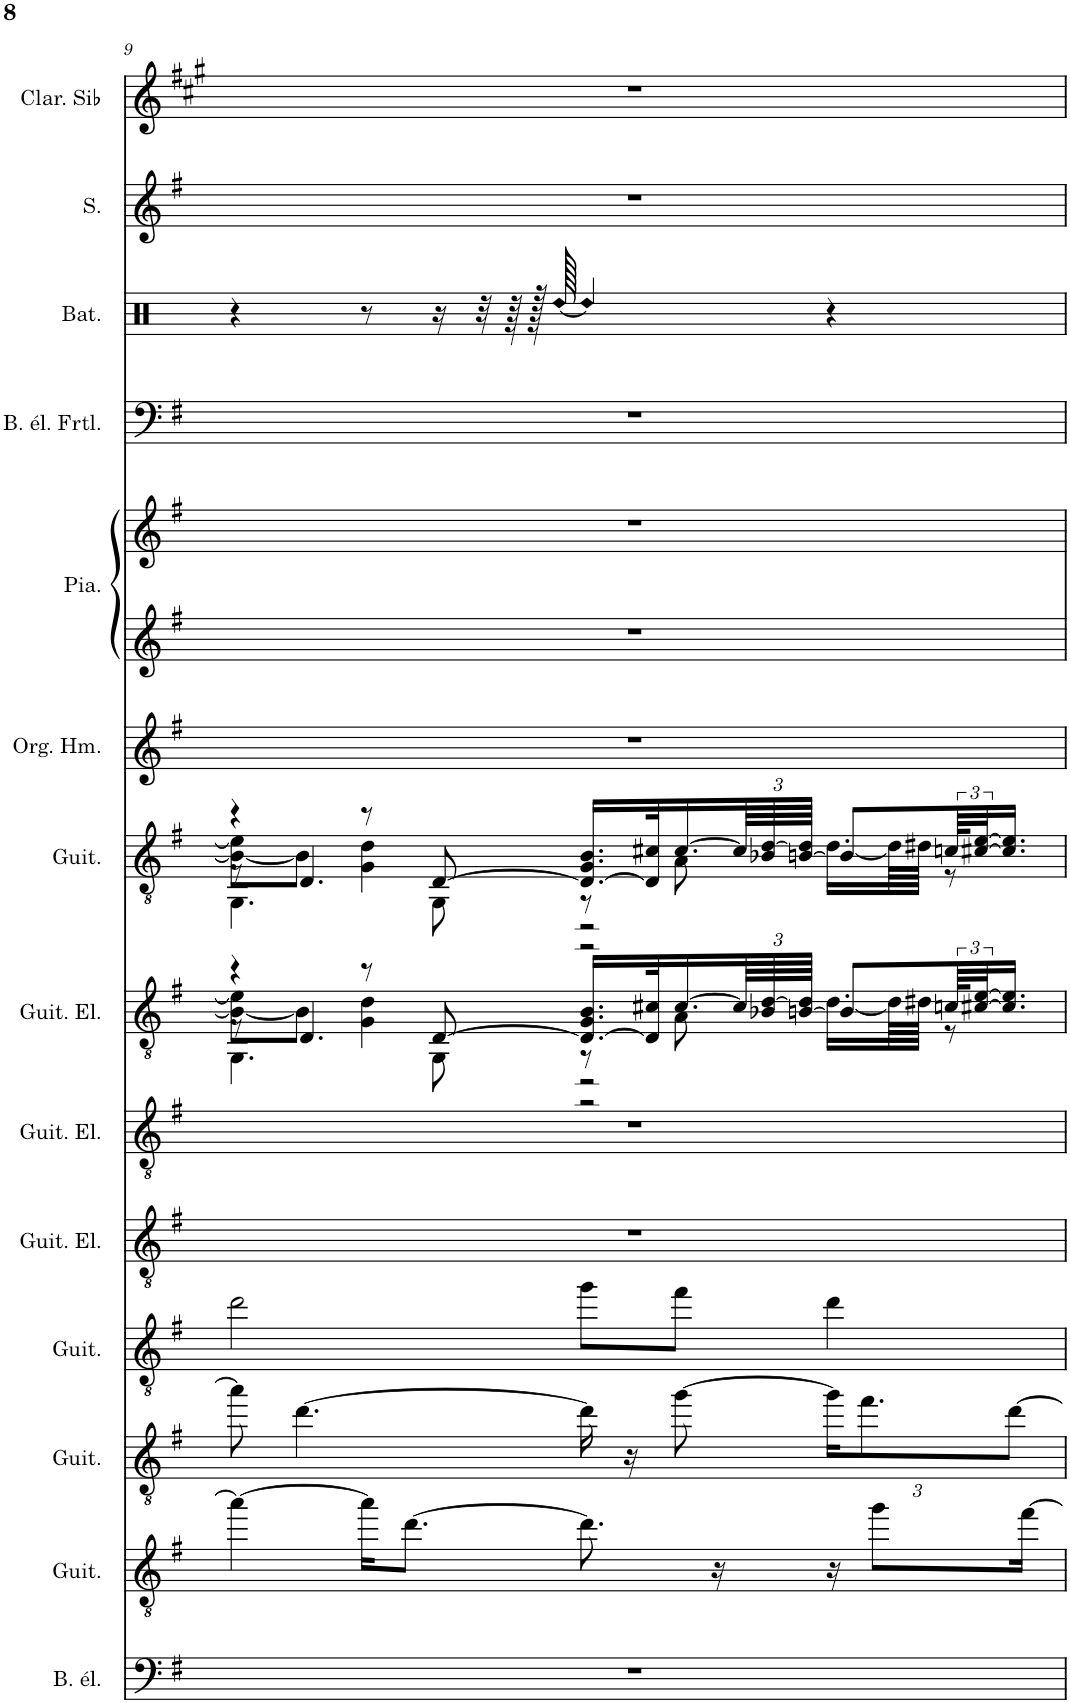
**kern	**kern	**kern	**kern	**kern	**kern	**kern	**kern	**kern	**kern	**kern	**kern	**kern	**kern	**kern
*part14	*part13	*part12	*part11	*part10	*part9	*part8	*part7	*part6	*part5	*part5	*part4	*part3	*part2	*part1
*staff15	*staff14	*staff13	*staff12	*staff11	*staff10	*staff9	*staff8	*staff7	*staff6	*staff5	*staff4	*staff3	*staff2	*staff1
*I"Basse électrique à 6 cordes, Harmoniques	*I"Guitare acoustique, �cho 2	*I"Guitare acoustique, �cho 1	*I"Guitare acoustique, Guitare 5	*I"Guitare électrique, Guitare 4	*I"Guitare électrique, Guitare 3	*I"Guitare électrique, Guitare 2	*I"Guitare acoustique, Guitare 1	*I"Orgue Hammond, Clavier 2	*I"Piano, Clavier 1	*	*I"Basse électrique fretless, Basse	*I"Batterie, Batterie	*I"Soprano, Choeurs	*I"Clarinette en Sib
*I'B. él.	*I'Guit.	*I'Guit.	*I'Guit.	*I'Guit. El.	*I'Guit. El.	*I'Guit. El.	*I'Guit.	*I'Org. Hm.	*I'Pia.	*	*I'B. él. Frtl.	*I'Bat.	*I'S.	*I'Clar. Sib
!!LO:PB:g=z
*clefF4	*clefGv2	*clefGv2	*clefGv2	*clefGv2	*clefGv2	*clefGv2	*clefGv2	*clefG2	*clefG2	*clefG2	*clefF4	*clefX	*clefG2	*clefG2
*Trd7c12	*	*	*	*	*	*	*	*	*	*	*Trd7c12	*	*	*Trd1c2
*k[f#]	*k[f#]	*k[f#]	*k[f#]	*k[f#]	*k[f#]	*k[f#]	*k[f#]	*k[f#]	*k[f#]	*k[f#]	*k[f#]	*k[]	*k[f#]	*k[f#c#g#]
*M4/4	*M4/4	*M4/4	*M4/4	*M4/4	*M4/4	*M4/4	*M4/4	*M4/4	*M4/4	*M4/4	*M4/4	*M4/4	*M4/4	*M4/4
=9	=9	=9	=9	=9	=9	=9	=9	=9	=9	=9	=9	=9	=9	=9
*	*	*	*	*	*	*^	*^	*	*	*	*	*	*	*
*	*	*	*	*	*	*	*^	*	*^	*	*	*	*	*	*	*
*	*	*	*	*	*	*	*	*^	*	*	*^	*	*	*	*	*	*	*
1r	4aa\_	8aa\]	2dd\	1r	1r	4r	8B\_ 8e\]L	8r	4.GG\	4r	8B\_ 8e\]L	8r	4.GG\	1r	1r	1r	1r	4r	1r	1r
.	.	[4.dd\	.	.	.	.	8B\J]	4.D/	.	.	8B\J]	4.D/	.	.	.	.	.	.	.	.
.	16aa\KL]	.	.	.	.	8r	4G\ 4d\	.	.	8r	4G\ 4d\	.	.	.	.	.	.	8r	.	.
.	[8.dd\J	.	.	.	.	.	.	.	.	.	.	.	.	.	.	.	.	.	.	.
.	.	.	.	.	.	[8D/	.	.	8GG\	[8D/	.	.	8GG\	.	.	.	.	16r	.	.
.	.	.	.	.	.	.	.	.	.	.	.	.	.	.	.	.	.	32r	.	.
.	.	.	.	.	.	.	.	.	.	.	.	.	.	.	.	.	.	64r	.	.
.	.	.	.	.	.	.	.	.	.	.	.	.	.	.	.	.	.	128r	.	.
!	!	!	!	!	!	!	!	!	!	!	!	!	!	!	!	!	!	!LO:N:head=diamond	!	!
.	.	.	.	.	.	.	.	.	.	.	.	.	.	.	.	.	.	[128Rdd/	.	.
!	!	!	!	!	!	!	!	!	!	!	!	!	!	!	!	!	!	!LO:N:head=diamond	!	!
.	8.dd\]	16dd\]	8gg\L	.	.	16.D/_ 16.G/ 16.B/LL	8r	2r	2r	16.D/_ 16.G/ 16.B/LL	8r	2r	2r	.	.	.	.	4Rdd/]	.	.
.	.	16r	.	.	.	.	.	.	.	.	.	.	.	.	.	.	.	.	.	.
.	.	.	.	.	.	32D/] 32c#X/K	.	.	.	32D/] 32c#X/K	.	.	.	.	.	.	.	.	.	.
.	.	[8gg\	8ff#\J	.	.	[16.c#/	8A\	.	.	[16.c#/	8A\	.	.	.	.	.	.	.	.	.
.	16r	.	.	.	.	.	.	.	.	.	.	.	.	.	.	.	.	.	.	.
*	*	*	*	*	*	*Xbrackettup	*	*	*	*Xbrackettup	*	*	*	*	*	*	*	*	*	*
.	.	.	.	.	.	96c#/LL]	.	.	.	96c#/LL]	.	.	.	.	.	.	.	.	.	.
.	.	.	.	.	.	96B-X/ [96d/	.	.	.	96B-X/ [96d/	.	.	.	.	.	.	.	.	.	.
.	.	.	.	.	.	[96Bn/ 96d/]JJJJ	.	.	.	[96Bn/ 96d/]JJJJ	.	.	.	.	.	.	.	.	.	.
*	*	*Xbrackettup	*	*	*	*	*	*	*	*	*	*	*	*	*	*	*	*	*	*
.	16r	24gg\KL]	4dd\	.	.	8B/L]	[16.d\LL	.	.	8B/L]	[16.d\LL	.	.	.	.	.	.	4r	.	.
.	.	12.ff#\	.	.	.	.	.	.	.	.	.	.	.	.	.	.	.	.	.	.
.	8gg\L	.	.	.	.	.	.	.	.	.	.	.	.	.	.	.	.	.	.	.
.	.	.	.	.	.	.	64d\LL]	.	.	.	64d\LL]	.	.	.	.	.	.	.	.	.
.	.	.	.	.	.	.	64d#X\JJJJ	.	.	.	64d#X\JJJJ	.	.	.	.	.	.	.	.	.
*	*	*	*	*	*	*brackettup	*	*	*	*brackettup	*	*	*	*	*	*	*	*	*	*
.	.	.	.	.	.	96cn/KLL	8r	.	.	96cn/KLL	8r	.	.	.	.	.	.	.	.	.
.	.	.	.	.	.	[48c#X/ [48e/J	.	.	.	[48c#X/ [48e/J	.	.	.	.	.	.	.	.	.	.
.	.	.	.	.	.	16.c#/] 16.e/]JJ	.	.	.	16.c#/] 16.e/]JJ	.	.	.	.	.	.	.	.	.	.
.	.	[12dd\J	.	.	.	.	.	.	.	.	.	.	.	.	.	.	.	.	.	.
.	[16ff#\Jk	.	.	.	.	.	.	.	.	.	.	.	.	.	.	.	.	.	.	.
*	*	*	*	*	*	*v	*v	*v	*v	*	*	*	*	*	*	*	*	*	*	*
*	*	*	*	*	*	*	*v	*v	*v	*v	*	*	*	*	*	*	*
=	=	=	=	=	=	=	=	=	=	=	=	=	=	=
*-	*-	*-	*-	*-	*-	*-	*-	*-	*-	*-	*-	*-	*-	*-
